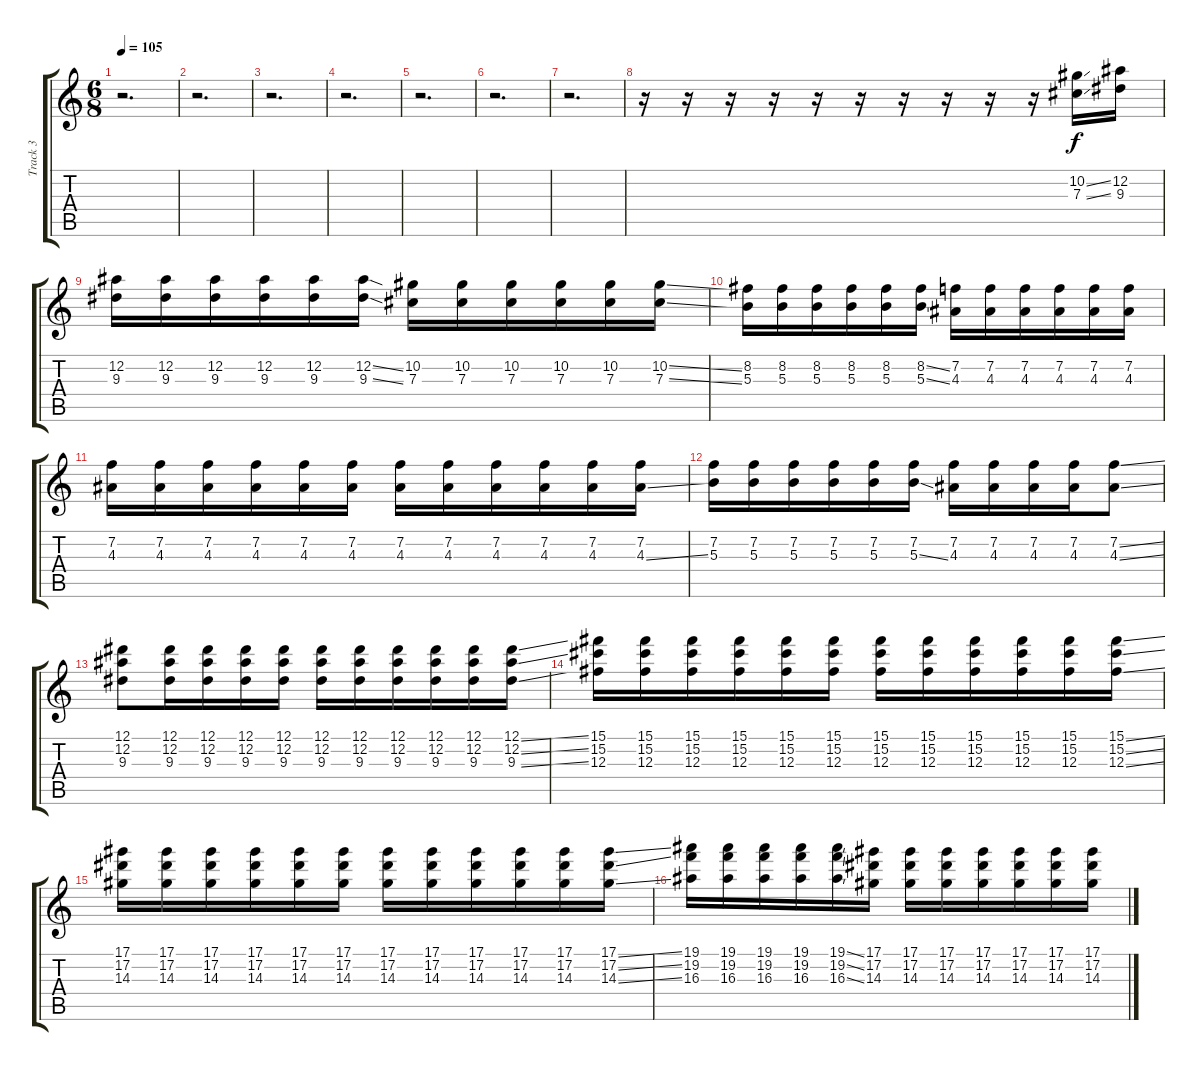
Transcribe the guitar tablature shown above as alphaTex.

\track ("Track 3" "Track 3") {instrument distortionguitar}
\staff {score tabs}
\tuning (Eb4 Bb3 Gb3 Db3 Ab2 Eb2) {hide}
\ts (6 8)
\tempo 105
\clef g2
\ks c
r.2{d dy f} |
r.2{d} |
r.2{d} |
r.2{d} |
r.2{d} |
r.2{d} |
r.2{d} |
r.16 r.16 r.16 r.16 r.16 r.16 r.16 r.16 r.16 r.16 (10.2{ss} 7.3{ss}).16 (12.2 9.3).16 |
(12.2 9.3).16 (12.2 9.3).16 (12.2 9.3).16 (12.2 9.3).16 (12.2 9.3).16 (12.2{ss} 9.3{ss}).16 (10.2 7.3).16 (10.2 7.3).16 (10.2 7.3).16 (10.2 7.3).16 (10.2 7.3).16 (10.2{ss} 7.3{ss}).16 |
(8.2 5.3).16 (8.2 5.3).16 (8.2 5.3).16 (8.2 5.3).16 (8.2 5.3).16 (8.2{ss} 5.3{ss}).16 (7.2 4.3).16 (7.2 4.3).16 (7.2 4.3).16 (7.2 4.3).16 (7.2 4.3).16 (7.2 4.3).16 |
(7.2 4.3).16 (7.2 4.3).16 (7.2 4.3).16 (7.2 4.3).16 (7.2 4.3).16 (7.2 4.3).16 (7.2 4.3).16 (7.2 4.3).16 (7.2 4.3).16 (7.2 4.3).16 (7.2 4.3).16 (7.2 4.3{ss}).16 |
(7.2 5.3).16 (7.2 5.3).16 (7.2 5.3).16 (7.2 5.3).16 (7.2 5.3).16 (7.2 5.3{ss}).16 (7.2 4.3).16 (7.2 4.3).16 (7.2 4.3).16 (7.2 4.3).16 (7.2{ss} 4.3{ss}).8 |
(12.1 12.2 9.3).8 (12.1 12.2 9.3).16 (12.1 12.2 9.3).16 (12.1 12.2 9.3).16 (12.1 12.2 9.3).16 (12.1 12.2 9.3).16 (12.1 12.2 9.3).16 (12.1 12.2 9.3).16 (12.1 12.2 9.3).16 (12.1 12.2 9.3).16 (12.1{ss} 12.2{ss} 9.3{ss}).16 |
(15.1 15.2 12.3).16 (15.1 15.2 12.3).16 (15.1 15.2 12.3).16 (15.1 15.2 12.3).16 (15.1 15.2 12.3).16 (15.1 15.2 12.3).16 (15.1 15.2 12.3).16 (15.1 15.2 12.3).16 (15.1 15.2 12.3).16 (15.1 15.2 12.3).16 (15.1 15.2 12.3).16 (15.1{ss} 15.2{ss} 12.3{ss}).16 |
(17.1 17.2 14.3).16 (17.1 17.2 14.3).16 (17.1 17.2 14.3).16 (17.1 17.2 14.3).16 (17.1 17.2 14.3).16 (17.1 17.2 14.3).16 (17.1 17.2 14.3).16 (17.1 17.2 14.3).16 (17.1 17.2 14.3).16 (17.1 17.2 14.3).16 (17.1 17.2 14.3).16 (17.1{ss} 17.2{ss} 14.3{ss}).16 |
(19.1 19.2 16.3).16 (19.1 19.2 16.3).16 (19.1 19.2 16.3).16 (19.1 19.2 16.3).16 (19.1{ss} 19.2{ss} 16.3{ss}).16 (17.1 17.2 14.3).16 (17.1 17.2 14.3).16 (17.1 17.2 14.3).16 (17.1 17.2 14.3).16 (17.1 17.2 14.3).16 (17.1 17.2 14.3).16 (17.1 17.2 14.3).16
